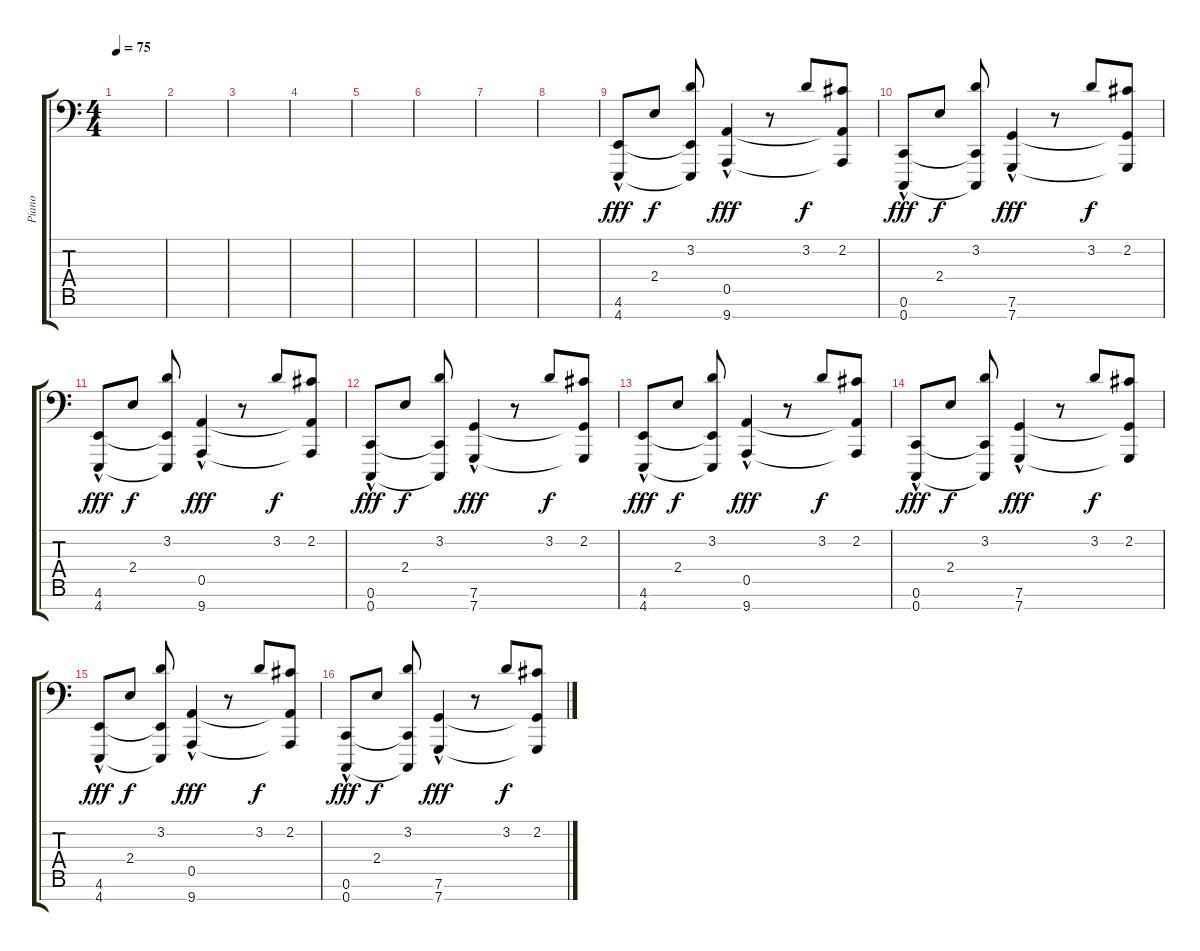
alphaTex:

\track ("Piano" "Piano") {instrument acousticgrandpiano}
\staff {score tabs}
\tuning (E4 B3 G3 D3 A2 C2 C1) {hide}
\ts (4 4)
\tempo 75
\clef f4
\ks c
|
|
|
|
|
|
|
|
(4.6{hac} 4.7{hac}).8{dy fff} 2.4.8{dy f} (3.2 4.6{t} 4.7{t}).8 (0.5{hac} 9.7{hac}).4{dy fff} r.8 3.2.8{dy f} (2.2 0.5{t} 9.7{t}).8 |
(0.6{hac} 0.7{hac}).8{dy fff} 2.4.8{dy f} (3.2 0.6{t} 0.7{t}).8 (7.6{hac} 7.7{hac}).4{dy fff} r.8 3.2.8{dy f} (2.2 7.6{t} 7.7{t}).8 |
(4.6{hac} 4.7{hac}).8{dy fff} 2.4.8{dy f} (3.2 4.6{t} 4.7{t}).8 (0.5{hac} 9.7{hac}).4{dy fff} r.8 3.2.8{dy f} (2.2 0.5{t} 9.7{t}).8 |
(0.6{hac} 0.7{hac}).8{dy fff} 2.4.8{dy f} (3.2 0.6{t} 0.7{t}).8 (7.6{hac} 7.7{hac}).4{dy fff} r.8 3.2.8{dy f} (2.2 7.6{t} 7.7{t}).8 |
(4.6{hac} 4.7{hac}).8{dy fff} 2.4.8{dy f} (3.2 4.6{t} 4.7{t}).8 (0.5{hac} 9.7{hac}).4{dy fff} r.8 3.2.8{dy f} (2.2 0.5{t} 9.7{t}).8 |
(0.6{hac} 0.7{hac}).8{dy fff} 2.4.8{dy f} (3.2 0.6{t} 0.7{t}).8 (7.6{hac} 7.7{hac}).4{dy fff} r.8 3.2.8{dy f} (2.2 7.6{t} 7.7{t}).8 |
(4.6{hac} 4.7{hac}).8{dy fff} 2.4.8{dy f} (3.2 4.6{t} 4.7{t}).8 (0.5{hac} 9.7{hac}).4{dy fff} r.8 3.2.8{dy f} (2.2 0.5{t} 9.7{t}).8 |
(0.6{hac} 0.7{hac}).8{dy fff} 2.4.8{dy f} (3.2 0.6{t} 0.7{t}).8 (7.6{hac} 7.7{hac}).4{dy fff} r.8 3.2.8{dy f} (2.2 7.6{t} 7.7{t}).8
